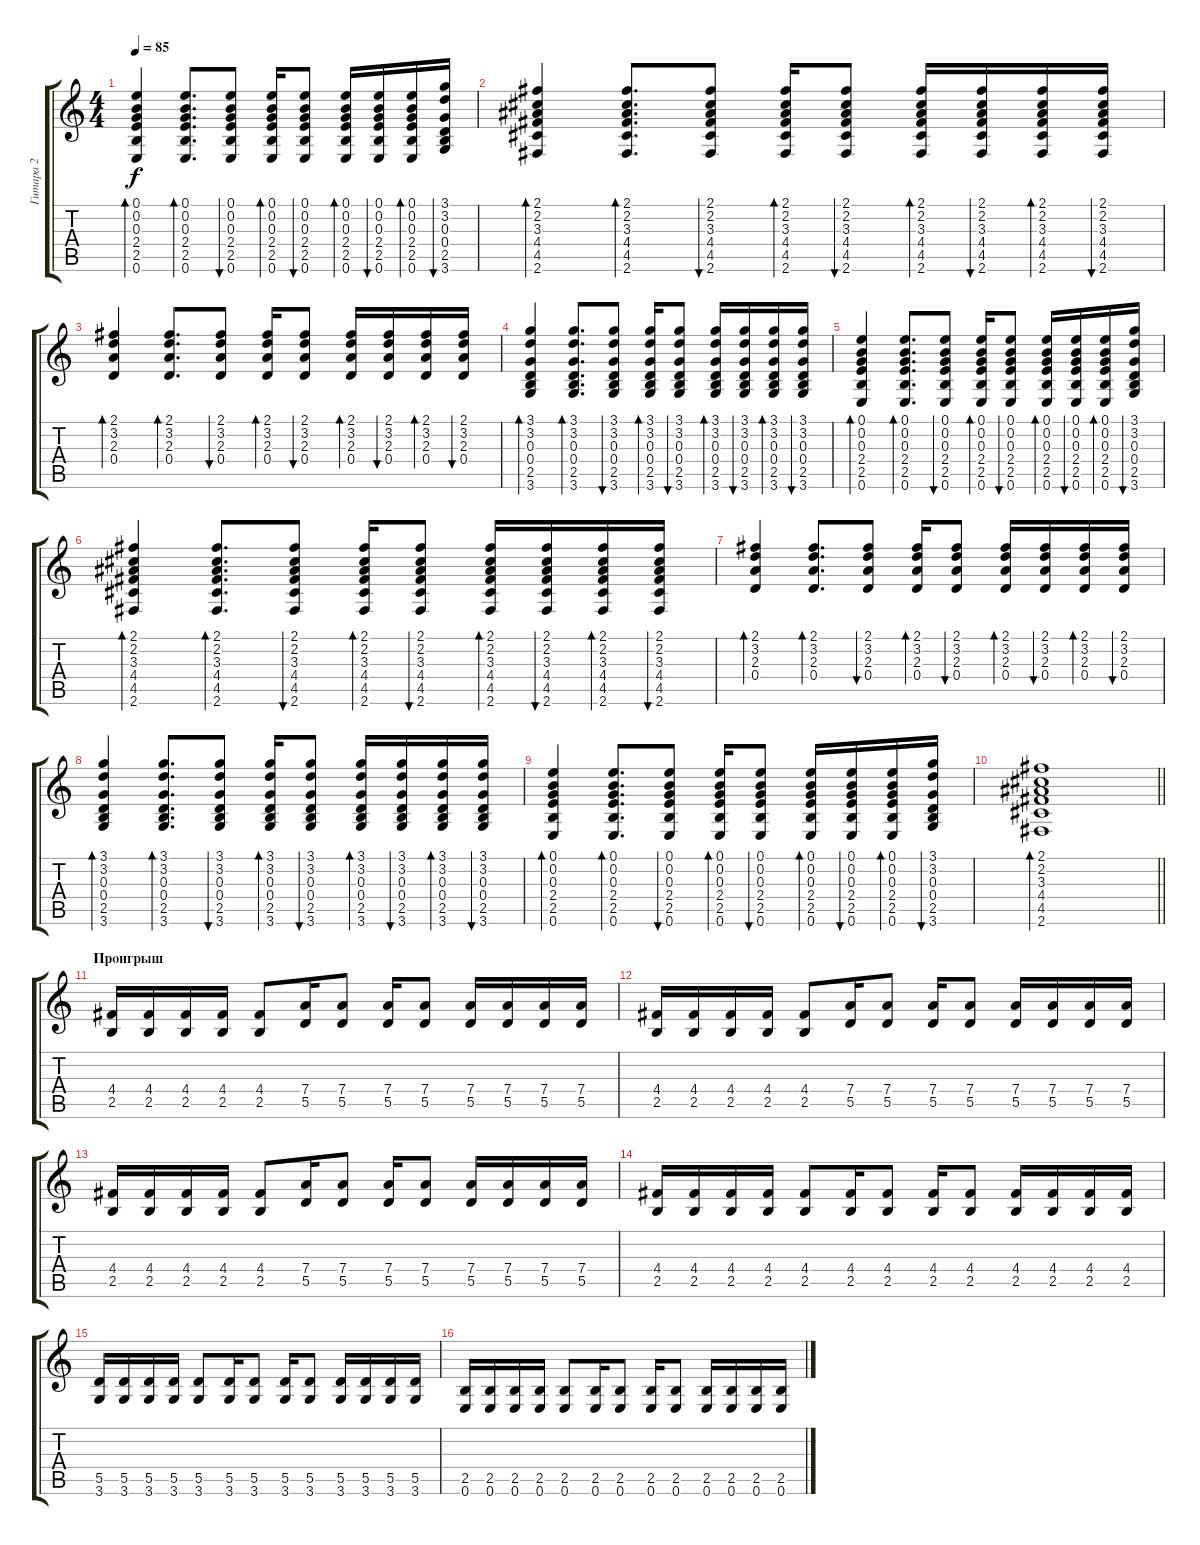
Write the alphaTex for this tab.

\track ("Гитара 2" "Гитара 2") {instrument acousticguitarsteel}
\staff {score tabs}
\tuning (E4 B3 G3 D3 A2 E2) {hide}
\ts (4 4)
\tempo 85
\clef g2
\ks c
(0.1 0.2 0.3 2.4 2.5 0.6).4{bd 60 dy f} (0.1 0.2 0.3 2.4 2.5 0.6).8{d bd 60} (0.1 0.2 0.3 2.4 2.5 0.6).8{bu 60} (0.1 0.2 0.3 2.4 2.5 0.6).16{bd 60} (0.1 0.2 0.3 2.4 2.5 0.6).8{bu 60} (0.1 0.2 0.3 2.4 2.5 0.6).16{bd 60} (0.1 0.2 0.3 2.4 2.5 0.6).16{bu 60} (0.1 0.2 0.3 2.4 2.5 0.6).16{bd 60} (3.1 3.2 0.3 0.4 2.5 3.6).16{bu 60} |
(2.1 2.2 3.3 4.4 4.5 2.6).4{bd 60} (2.1 2.2 3.3 4.4 4.5 2.6).8{d bd 60} (2.1 2.2 3.3 4.4 4.5 2.6).8{bu 60} (2.1 2.2 3.3 4.4 4.5 2.6).16{bd 60} (2.1 2.2 3.3 4.4 4.5 2.6).8{bu 60} (2.1 2.2 3.3 4.4 4.5 2.6).16{bd 60} (2.1 2.2 3.3 4.4 4.5 2.6).16{bu 60} (2.1 2.2 3.3 4.4 4.5 2.6).16{bd 60} (2.1 2.2 3.3 4.4 4.5 2.6).16{bu 60} |
(2.1 3.2 2.3 0.4).4{bd 60} (2.1 3.2 2.3 0.4).8{d bd 60} (2.1 3.2 2.3 0.4).8{bu 60} (2.1 3.2 2.3 0.4).16{bd 60} (2.1 3.2 2.3 0.4).8{bu 60} (2.1 3.2 2.3 0.4).16{bd 60} (2.1 3.2 2.3 0.4).16{bu 60} (2.1 3.2 2.3 0.4).16{bd 60} (2.1 3.2 2.3 0.4).16{bu 60} |
(3.1 3.2 0.3 0.4 2.5 3.6).4{bd 60} (3.1 3.2 0.3 0.4 2.5 3.6).8{d bd 60} (3.1 3.2 0.3 0.4 2.5 3.6).8{bu 60} (3.1 3.2 0.3 0.4 2.5 3.6).16{bd 60} (3.1 3.2 0.3 0.4 2.5 3.6).8{bu 60} (3.1 3.2 0.3 0.4 2.5 3.6).16{bd 60} (3.1 3.2 0.3 0.4 2.5 3.6).16{bu 60} (3.1 3.2 0.3 0.4 2.5 3.6).16{bd 60} (3.1 3.2 0.3 0.4 2.5 3.6).16{bu 60} |
(0.1 0.2 0.3 2.4 2.5 0.6).4{bd 60} (0.1 0.2 0.3 2.4 2.5 0.6).8{d bd 60} (0.1 0.2 0.3 2.4 2.5 0.6).8{bu 60} (0.1 0.2 0.3 2.4 2.5 0.6).16{bd 60} (0.1 0.2 0.3 2.4 2.5 0.6).8{bu 60} (0.1 0.2 0.3 2.4 2.5 0.6).16{bd 60} (0.1 0.2 0.3 2.4 2.5 0.6).16{bu 60} (0.1 0.2 0.3 2.4 2.5 0.6).16{bd 60} (3.1 3.2 0.3 0.4 2.5 3.6).16{bu 60} |
(2.1 2.2 3.3 4.4 4.5 2.6).4{bd 60} (2.1 2.2 3.3 4.4 4.5 2.6).8{d bd 60} (2.1 2.2 3.3 4.4 4.5 2.6).8{bu 60} (2.1 2.2 3.3 4.4 4.5 2.6).16{bd 60} (2.1 2.2 3.3 4.4 4.5 2.6).8{bu 60} (2.1 2.2 3.3 4.4 4.5 2.6).16{bd 60} (2.1 2.2 3.3 4.4 4.5 2.6).16{bu 60} (2.1 2.2 3.3 4.4 4.5 2.6).16{bd 60} (2.1 2.2 3.3 4.4 4.5 2.6).16{bu 60} |
(2.1 3.2 2.3 0.4).4{bd 60} (2.1 3.2 2.3 0.4).8{d bd 60} (2.1 3.2 2.3 0.4).8{bu 60} (2.1 3.2 2.3 0.4).16{bd 60} (2.1 3.2 2.3 0.4).8{bu 60} (2.1 3.2 2.3 0.4).16{bd 60} (2.1 3.2 2.3 0.4).16{bu 60} (2.1 3.2 2.3 0.4).16{bd 60} (2.1 3.2 2.3 0.4).16{bu 60} |
(3.1 3.2 0.3 0.4 2.5 3.6).4{bd 60} (3.1 3.2 0.3 0.4 2.5 3.6).8{d bd 60} (3.1 3.2 0.3 0.4 2.5 3.6).8{bu 60} (3.1 3.2 0.3 0.4 2.5 3.6).16{bd 60} (3.1 3.2 0.3 0.4 2.5 3.6).8{bu 60} (3.1 3.2 0.3 0.4 2.5 3.6).16{bd 60} (3.1 3.2 0.3 0.4 2.5 3.6).16{bu 60} (3.1 3.2 0.3 0.4 2.5 3.6).16{bd 60} (3.1 3.2 0.3 0.4 2.5 3.6).16{bu 60} |
(0.1 0.2 0.3 2.4 2.5 0.6).4{bd 60} (0.1 0.2 0.3 2.4 2.5 0.6).8{d bd 60} (0.1 0.2 0.3 2.4 2.5 0.6).8{bu 60} (0.1 0.2 0.3 2.4 2.5 0.6).16{bd 60} (0.1 0.2 0.3 2.4 2.5 0.6).8{bu 60} (0.1 0.2 0.3 2.4 2.5 0.6).16{bd 60} (0.1 0.2 0.3 2.4 2.5 0.6).16{bu 60} (0.1 0.2 0.3 2.4 2.5 0.6).16{bd 60} (3.1 3.2 0.3 0.4 2.5 3.6).16{bu 60} |
\barLineRight lightlight
(2.1 2.2 3.3 4.4 4.5 2.6).1{bd 60} |
\section ("" "Проигрыш")
(4.4 2.5).16{instrument distortionguitar} (4.4 2.5).16 (4.4 2.5).16 (4.4 2.5).16 (4.4 2.5).8 (7.4 5.5).16 (7.4 5.5).8 (7.4 5.5).16 (7.4 5.5).8 (7.4 5.5).16 (7.4 5.5).16 (7.4 5.5).16 (7.4 5.5).16 |
(4.4 2.5).16 (4.4 2.5).16 (4.4 2.5).16 (4.4 2.5).16 (4.4 2.5).8 (7.4 5.5).16 (7.4 5.5).8 (7.4 5.5).16 (7.4 5.5).8 (7.4 5.5).16 (7.4 5.5).16 (7.4 5.5).16 (7.4 5.5).16 |
(4.4 2.5).16 (4.4 2.5).16 (4.4 2.5).16 (4.4 2.5).16 (4.4 2.5).8 (7.4 5.5).16 (7.4 5.5).8 (7.4 5.5).16 (7.4 5.5).8 (7.4 5.5).16 (7.4 5.5).16 (7.4 5.5).16 (7.4 5.5).16 |
(4.4 2.5).16 (4.4 2.5).16 (4.4 2.5).16 (4.4 2.5).16 (4.4 2.5).8 (4.4 2.5).16 (4.4 2.5).8 (4.4 2.5).16 (4.4 2.5).8 (4.4 2.5).16 (4.4 2.5).16 (4.4 2.5).16 (4.4 2.5).16 |
(5.5 3.6).16 (5.5 3.6).16 (5.5 3.6).16 (5.5 3.6).16 (5.5 3.6).8 (5.5 3.6).16 (5.5 3.6).8 (5.5 3.6).16 (5.5 3.6).8 (5.5 3.6).16 (5.5 3.6).16 (5.5 3.6).16 (5.5 3.6).16 |
(2.5 0.6).16 (2.5 0.6).16 (2.5 0.6).16 (2.5 0.6).16 (2.5 0.6).8 (2.5 0.6).16 (2.5 0.6).8 (2.5 0.6).16 (2.5 0.6).8 (2.5 0.6).16 (2.5 0.6).16 (2.5 0.6).16 (2.5 0.6).16
